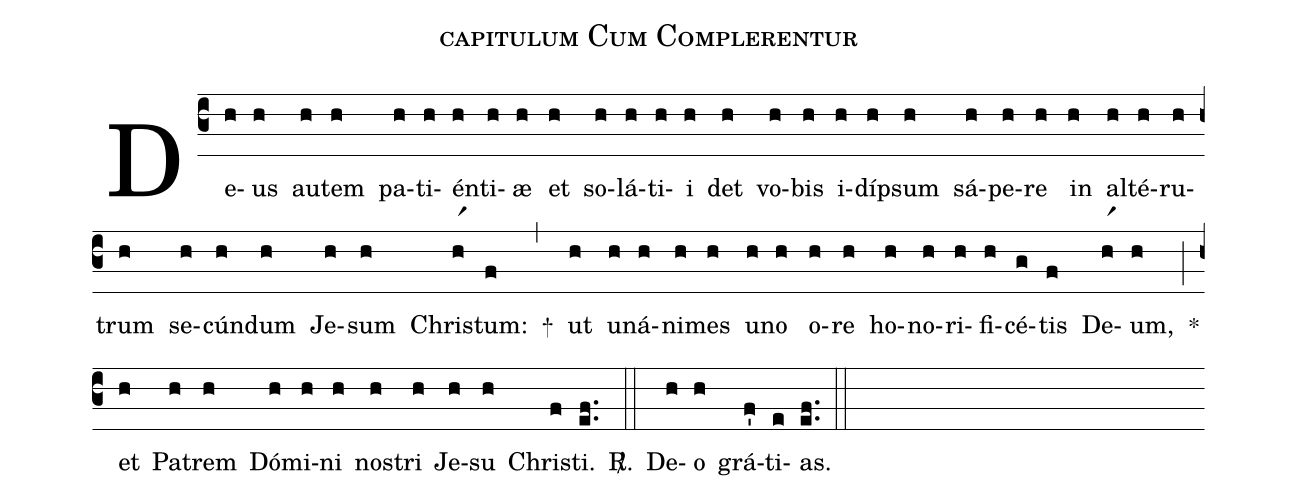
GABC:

name: capitulum Cum Complerentur;
%%
(c3)
De(h)us(h) au(h)tem(h) pa(h)ti(h)én(h)ti(h)æ(h) et(h) so(h)lá(h)ti(h)i(h) det(h) vo(h)bis(h) i(h)díp(h)sum(h) sá(h)pe(h)re(h) in(h) al(h)té(h)ru(h)trum(h) se(h)cún(h)dum(h) Je(h)sum(h) Chris(hr1)tum:(f) +(,)
ut(h) u(h)ná(h)ni(h)mes(h) u(h)no(h) o(h)re(h) ho(h)no(h)ri(h)fi(h)cé(g)tis(f) De(hr1)um,(h) *(;)
et(h) Pa(h)trem(h) Dó(h)mi(h)ni(h) nos(h)tri(h) Je(h)su(h) Chris(f)ti.(e.f.) <sp>R/</sp>.(::)
De(h)o(h) grá(f')ti(e)as.(e.f.) (::)
